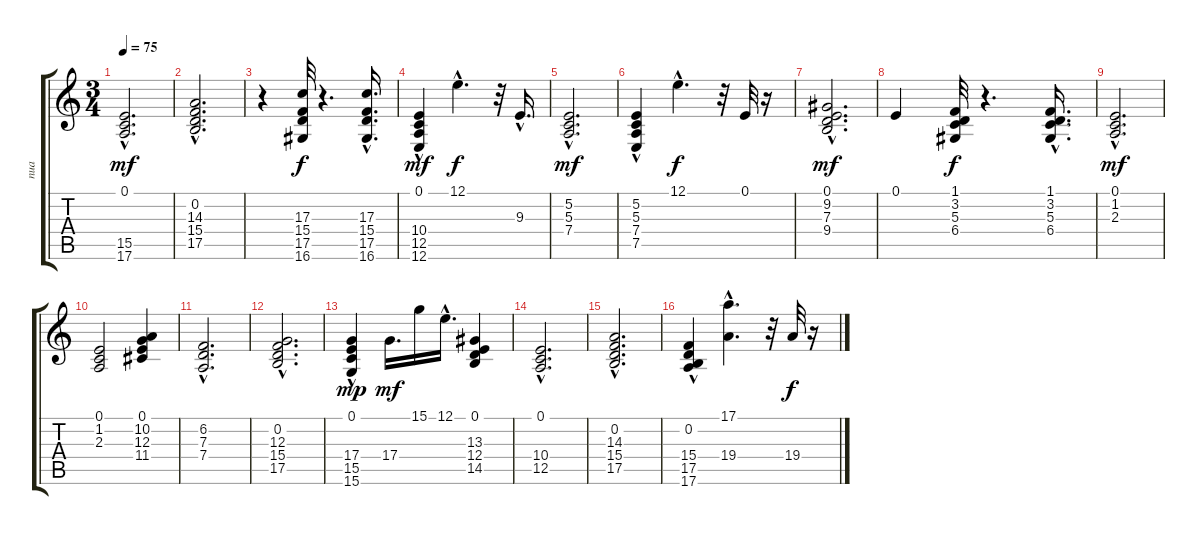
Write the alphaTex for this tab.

\track ("пиа" "пиа") {instrument electricpiano1}
\staff {score tabs}
\tuning (E4 B3 G3 D3 A2 E2) {hide}
\ts (3 4)
\tempo 75
\clef g2
\ks c
(0.1{hac} 15.5{hac} 17.6{hac}).2{d dy mf} |
(0.2{hac} 14.3{hac} 15.4{hac} 17.5{hac}).2{d} |
r.4 (17.3 15.4 17.5 16.6).32{dy f} r.4{d} (17.3{hac} 15.4{hac} 17.5{hac} 16.6{hac}).16{d} |
(0.1 10.4{hac} 12.5{hac} 12.6{hac}).4{dy mf} 12.1{hac}.4{d dy f} r.32 9.3{hac}.16{d} |
(5.2{hac} 5.3{hac} 7.4{hac}).2{d dy mf} |
(5.2 5.3{hac} 7.4{hac} 7.5{hac}).4 12.1{hac}.4{d dy f} r.32 0.1.32 r.16 |
(0.1{hac} 9.2{hac} 7.3{hac} 9.4{hac}).2{d dy mf} |
0.1.4 (1.1 3.2 5.3 6.4).32{dy f} r.4{d} (1.1{hac} 3.2{hac} 5.3{hac} 6.4{hac}).16{d} |
(0.1{hac} 1.2{hac} 2.3{hac}).2{d dy mf} |
(0.1 1.2 2.3).2 (0.1 10.2 12.3 11.4).4{volume 11} |
(6.2{hac} 7.3{hac} 7.4{hac}).2{d volume 12} |
(0.2{hac} 12.3{hac} 15.4{hac} 17.5{hac}).2{d} |
(0.1 17.4{hac} 15.5 15.6).4{dy mp} 17.4.16{d dy mf} 15.1.16 12.1{hac}.16{d} (0.1 13.3 12.4 14.5).4 |
(0.1{hac} 10.4{hac} 12.5{hac}).2{d} |
(0.2{hac} 14.3{hac} 15.4{hac} 17.5{hac}).2{d} |
(0.2{hac} 15.4{hac} 17.5{hac} 17.6{hac}).4 (17.1{hac} 19.4{hac}).4{d} r.32 19.4.32{dy f} r.16
